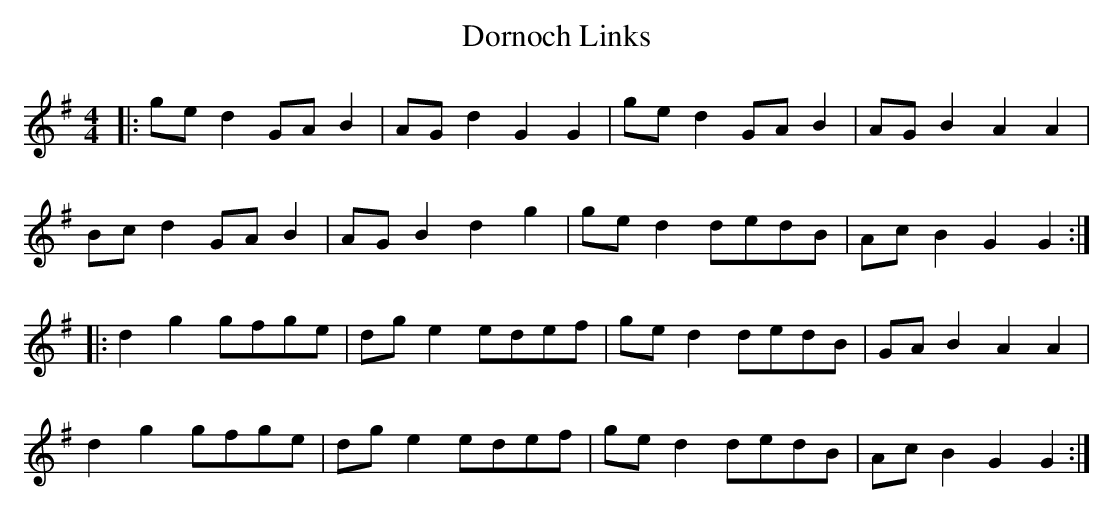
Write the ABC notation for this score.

X:1
T: Dornoch Links
M: 4/4
L: 1/8
K: Gmaj
|:ge d2 GA B2|AG d2 G2 G2|ge d2 GA B2|AG B2 A2 A2|
Bc d2 GA B2|AG B2 d2 g2|ge d2 dedB|Ac B2 G2 G2:|
|:d2 g2 gfge |dg e2 edef|ge d2 dedB|GA B2 A2 A2|
d2 g2 gfge |dg e2 edef|ged2 dedB|AcB2 G2 G2:|
